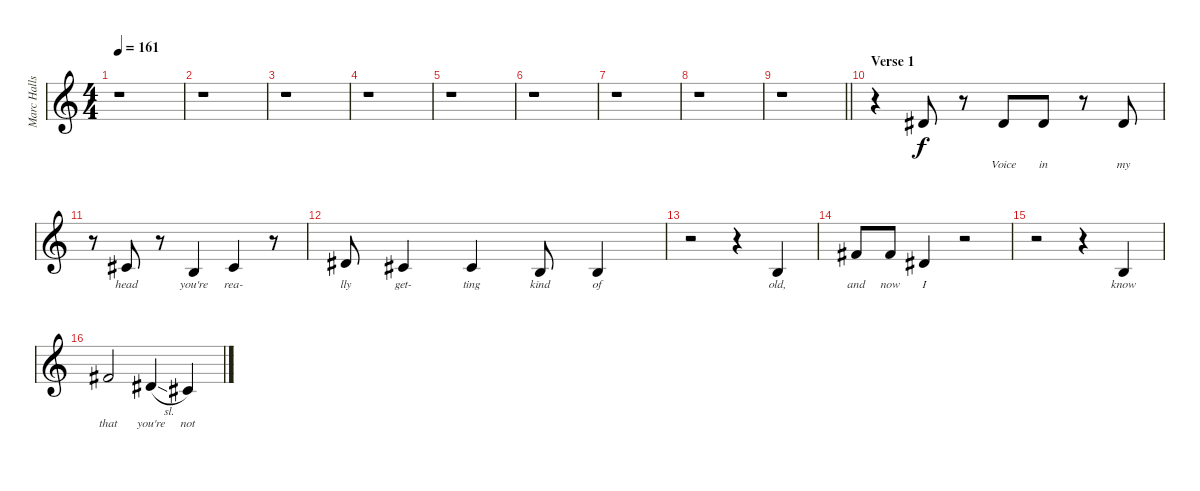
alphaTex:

\track ("Marc Halls (Vocals)" "Marc Halls") {mute instrument lead2sawtooth}
\staff {score}
\tuning (E4 B3 G3 D3 A2 E2) {hide}
\ts (4 4)
\tempo 161
\clef g2
\ks c
r.1{dy f} |
r.1 |
r.1 |
r.1 |
r.1 |
r.1 |
r.1 |
r.1 |
\barLineRight lightlight
r.1 |
\section ("" "Verse 1")
r.4 8.3.8{lyrics (0 "") lyrics (1 "") lyrics (2 "") lyrics (3 "") lyrics (4 "")} r.8 8.3.8{lyrics (0 "Voice") lyrics (1 "") lyrics (2 "") lyrics (3 "") lyrics (4 "")} 8.3.8{lyrics (0 "in") lyrics (1 "") lyrics (2 "") lyrics (3 "") lyrics (4 "")} r.8 8.3.8{lyrics (0 "my") lyrics (1 "") lyrics (2 "") lyrics (3 "") lyrics (4 "")} |
r.8 6.3.8{lyrics (0 "head") lyrics (1 "") lyrics (2 "") lyrics (3 "") lyrics (4 "")} r.8 9.4.4{lyrics (0 "you're") lyrics (1 "") lyrics (2 "") lyrics (3 "") lyrics (4 "")} 6.3.4{lyrics (0 "rea-") lyrics (1 "") lyrics (2 "") lyrics (3 "") lyrics (4 "")} r.8 |
8.3.8{lyrics (0 "lly") lyrics (1 "") lyrics (2 "") lyrics (3 "") lyrics (4 "")} 6.3.4{lyrics (0 "get-") lyrics (1 "") lyrics (2 "") lyrics (3 "") lyrics (4 "")} 6.3.4{lyrics (0 "ting") lyrics (1 "") lyrics (2 "") lyrics (3 "") lyrics (4 "")} 9.4.8{lyrics (0 "kind") lyrics (1 "") lyrics (2 "") lyrics (3 "") lyrics (4 "")} 9.4.4{lyrics (0 "of") lyrics (1 "") lyrics (2 "") lyrics (3 "") lyrics (4 "")} |
r.2 r.4 9.4.4{lyrics (0 "old,") lyrics (1 "") lyrics (2 "") lyrics (3 "") lyrics (4 "")} |
7.2.8{lyrics (0 "and") lyrics (1 "") lyrics (2 "") lyrics (3 "") lyrics (4 "")} 7.2.8{lyrics (0 "now") lyrics (1 "") lyrics (2 "") lyrics (3 "") lyrics (4 "")} 8.3.4{lyrics (0 "I") lyrics (1 "") lyrics (2 "") lyrics (3 "") lyrics (4 "")} r.2 |
r.2 r.4 9.4.4{lyrics (0 "know") lyrics (1 "") lyrics (2 "") lyrics (3 "") lyrics (4 "")} |
7.2.2{lyrics (0 "that") lyrics (1 "") lyrics (2 "") lyrics (3 "") lyrics (4 "")} 8.3{sl}.4{lyrics (0 "you're") lyrics (1 "") lyrics (2 "") lyrics (3 "") lyrics (4 "")} 6.3.4{lyrics (0 "not") lyrics (1 "") lyrics (2 "") lyrics (3 "") lyrics (4 "")}
